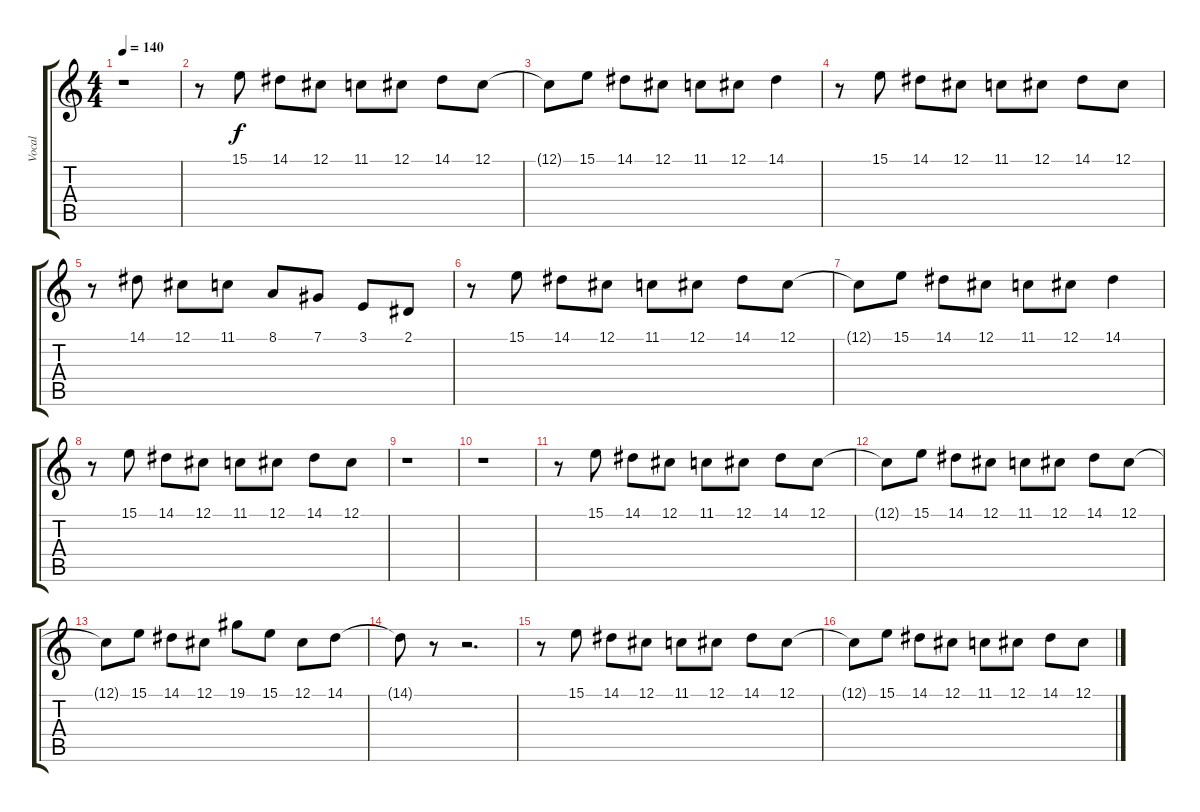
\track ("Vocal" "Vocal") {instrument brasssection}
\staff {score tabs}
\tuning (Db4 Ab3 E3 B2 Gb2 Db2) {hide}
\ts (4 4)
\tempo 140
\clef g2
\ks c
r.1{dy f instrument brasssection} |
r.8 15.1.8 14.1.8 12.1.8 11.1.8 12.1.8 14.1.8 12.1.8 |
12.1{t}.8 15.1.8 14.1.8 12.1.8 11.1.8 12.1.8 14.1.4 |
r.8 15.1.8 14.1.8 12.1.8 11.1.8 12.1.8 14.1.8 12.1.8 |
r.8 14.1.8 12.1.8 11.1.8 8.1.8 7.1.8 3.1.8 2.1.8 |
r.8 15.1.8 14.1.8 12.1.8 11.1.8 12.1.8 14.1.8 12.1.8 |
12.1{t}.8 15.1.8 14.1.8 12.1.8 11.1.8 12.1.8 14.1.4 |
r.8 15.1.8 14.1.8 12.1.8 11.1.8 12.1.8 14.1.8 12.1.8 |
r.1 |
r.1 |
r.8 15.1.8 14.1.8 12.1.8 11.1.8 12.1.8 14.1.8 12.1.8 |
12.1{t}.8 15.1.8 14.1.8 12.1.8 11.1.8 12.1.8 14.1.8 12.1.8 |
12.1{t}.8 15.1.8 14.1.8 12.1.8 19.1.8 15.1.8 12.1.8 14.1.8 |
14.1{t}.8 r.8 r.2{d} |
r.8 15.1.8 14.1.8 12.1.8 11.1.8 12.1.8 14.1.8 12.1.8 |
12.1{t}.8 15.1.8 14.1.8 12.1.8 11.1.8 12.1.8 14.1.8 12.1.8
